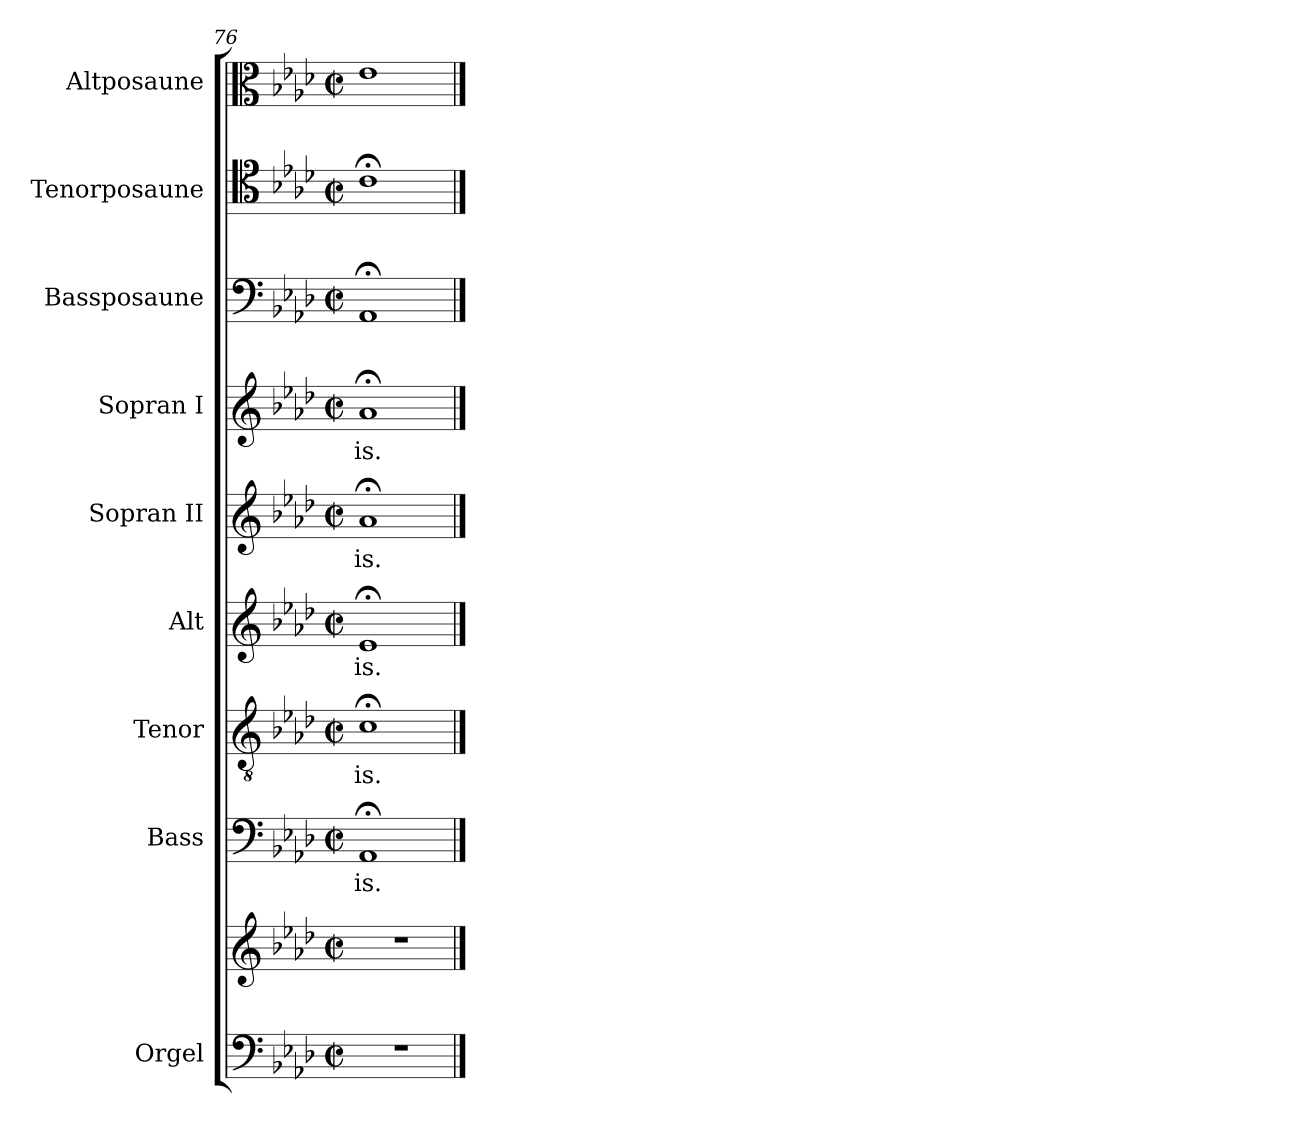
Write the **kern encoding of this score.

**kern	**kern	**kern	**text	**kern	**text	**kern	**text	**kern	**text	**kern	**text	**kern	**kern	**kern
*part9	*part9	*part8	*part8	*part7	*part7	*part6	*part6	*part5	*part5	*part4	*part4	*part3	*part2	*part1
*staff10	*staff9	*staff8	*staff8	*staff7	*staff7	*staff6	*staff6	*staff5	*staff5	*staff4	*staff4	*staff3	*staff2	*staff1
*I"Orgel	*	*I"Bass	*	*I"Tenor	*	*I"Alt	*	*I"Sopran II	*	*I"Sopran I	*	*I"Bassposaune	*I"Tenorposaune	*I"Altposaune
*I'Org.	*	*I'B.	*	*I'T.	*	*I'A.	*	*I'S.	*	*I'S.	*	*I'B. Pos.	*	*
*clefF4	*clefG2	*clefF4	*	*clefGv2	*	*clefG2	*	*clefG2	*	*clefG2	*	*clefF4	*clefC4	*clefC3
*	*	*	*	*ITrd7c12	*	*	*	*	*	*	*	*	*	*
*k[b-e-a-d-]	*k[b-e-a-d-]	*k[b-e-a-d-]	*	*k[b-e-a-d-]	*	*k[b-e-a-d-]	*	*k[b-e-a-d-]	*	*k[b-e-a-d-]	*	*k[b-e-a-d-]	*k[b-e-a-d-]	*k[b-e-a-d-]
*f:	*f:	*f:	*	*f:	*	*f:	*	*f:	*	*f:	*	*f:	*f:	*f:
*M2/2	*M2/2	*M2/2	*	*M2/2	*	*M2/2	*	*M2/2	*	*M2/2	*	*M2/2	*M2/2	*M2/2
*met(c|)	*met(c|)	*met(c|)	*	*met(c|)	*	*met(c|)	*	*met(c|)	*	*met(c|)	*	*met(c|)	*met(c|)	*met(c|)
=76	=76	=76	=76	=76	=76	=76	=76	=76	=76	=76	=76	=76	=76	=76
!	!	!	!LO:LY:b:color=#000000	!	!	!	!	!	!	!	!	!	!	!
!	!	!	!	!	!LO:LY:b:color=#000000	!	!	!	!	!	!	!	!	!
!	!	!	!	!	!	!	!LO:LY:b:color=#000000	!	!	!	!	!	!	!
!	!	!	!	!	!	!	!	!	!LO:LY:b:color=#000000	!	!	!	!	!
!	!	!	!	!	!	!	!	!	!	!	!LO:LY:b:color=#000000	!	!	!
1r	1r	1AA-;i	-is.	1C;i	-is.	1e-;i	-is.	1a-;i	-is.	1a-;i	-is.	1AA-;i	1c;i	1e-i
==	==	==	==	==	==	==	==	==	==	==	==	==	==	==
*-	*-	*-	*-	*-	*-	*-	*-	*-	*-	*-	*-	*-	*-	*-
